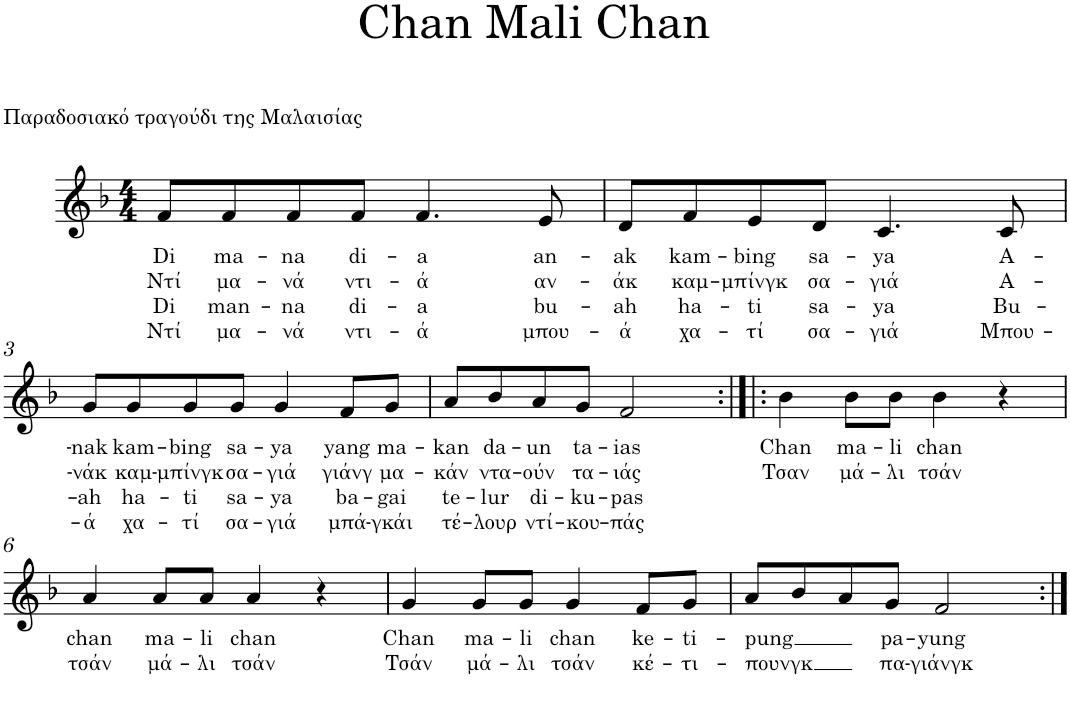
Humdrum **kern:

**kern	**text	**text	**text	**text
*part1	*part1	*part1	*part1	*part1
*staff1	*staff1	*staff1	*staff1	*staff1
*I"Piano	*	*	*	*
*I'Pno.	*	*	*	*
*clefG2	*	*	*	*
*k[b-]	*	*	*	*
*M4/4	*	*	*	*
=1	=1	=1	=1	=1
!	!LO:LY:b	!LO:LY:b	!LO:LY:b	!LO:LY:b
8f/L	Di	Ντί	Di	Ντί
!	!LO:LY:b	!LO:LY:b	!LO:LY:b	!LO:LY:b
8f/	ma-	μα-	man-	μα-
!	!LO:LY:b	!LO:LY:b	!LO:LY:b	!LO:LY:b
8f/	-na	-νά	-na	-νά
!	!LO:LY:b	!LO:LY:b	!LO:LY:b	!LO:LY:b
8f/J	di-	ντι-	di-	ντι-
!	!LO:LY:b	!LO:LY:b	!LO:LY:b	!LO:LY:b
4.f/	-a	-ά	a	-ά
!	!LO:LY:b	!LO:LY:b	!LO:LY:b	!LO:LY:b
8e/	an-	αν-	bu-	μπου-
=2	=2	=2	=2	=2
!	!LO:LY:b	!LO:LY:b	!LO:LY:b	!LO:LY:b
8d/L	-ak	-άκ	-ah	-ά
!	!LO:LY:b	!LO:LY:b	!LO:LY:b	!LO:LY:b
8f/	kam-	καμ-	ha-	χα-
!	!LO:LY:b	!LO:LY:b	!LO:LY:b	!LO:LY:b
8e/	-bing	-μπίνγκ	-ti	-τί
!	!LO:LY:b	!LO:LY:b	!LO:LY:b	!LO:LY:b
8d/J	sa-	σα-	sa-	σα-
!	!LO:LY:b	!LO:LY:b	!LO:LY:b	!LO:LY:b
4.c/	-ya	-γιά	-ya	-γιά
!	!LO:LY:b	!LO:LY:b	!LO:LY:b	!LO:LY:b
8c/	A-	Α-	Bu-	Μπου-
!!LO:LB:g=z
=3	=3	=3	=3	=3
!	!LO:LY:b	!LO:LY:b	!LO:LY:b	!LO:LY:b
8g/L	-nak	-νάκ	-ah	ά
!	!LO:LY:b	!LO:LY:b	!LO:LY:b	!LO:LY:b
8g/	kam-	καμ-	ha-	χα-
!	!LO:LY:b	!LO:LY:b	!LO:LY:b	!LO:LY:b
8g/	-bing	-μπίνγκ	-ti	-τί
!	!LO:LY:b	!LO:LY:b	!LO:LY:b	!LO:LY:b
8g/J	sa-	σα-	sa-	σα-
!	!LO:LY:b	!LO:LY:b	!LO:LY:b	!LO:LY:b
4g/	-ya	-γιά	-ya	-γιά
!	!LO:LY:b	!LO:LY:b	!LO:LY:b	!LO:LY:b
8f/L	yang	γιάνγ	ba-	μπά-
!	!LO:LY:b	!LO:LY:b	!LO:LY:b	!LO:LY:b
8g/J	ma-	μα-	-gai	-γκάι
=4	=4	=4	=4	=4
!	!LO:LY:b	!LO:LY:b	!LO:LY:b	!LO:LY:b
8a/L	kan	-κάν	te-	τέ-
!	!LO:LY:b	!LO:LY:b	!LO:LY:b	!LO:LY:b
8b-/	da-	ντα-	-lur	-λουρ
!	!LO:LY:b	!LO:LY:b	!LO:LY:b	!LO:LY:b
8a/	-un	-ούν	di-	ντί-
!	!LO:LY:b	!LO:LY:b	!LO:LY:b	!LO:LY:b
8g/J	ta-	τα-	-ku-	-κου-
!	!LO:LY:b	!LO:LY:b	!LO:LY:b	!LO:LY:b
2f/	-ias	-ιάς	-pas	-πάς
=5:|!|:	=5:|!|:	=5:|!|:	=5:|!|:	=5:|!|:
!	!LO:LY:b	!LO:LY:b	!	!
4b-\	Chan	Τσαν	.	.
!	!LO:LY:b	!LO:LY:b	!	!
8b-\L	ma-	μά-	.	.
!	!LO:LY:b	!LO:LY:b	!	!
8b-\J	-li	-λι	.	.
!	!LO:LY:b	!LO:LY:b	!	!
4b-\	chan	τσάν	.	.
4r	.	.	.	.
!!LO:LB:g=z
=6	=6	=6	=6	=6
!	!LO:LY:b	!LO:LY:b	!	!
4a/	chan	τσάν	.	.
!	!LO:LY:b	!LO:LY:b	!	!
8a/L	ma-	μά-	.	.
!	!LO:LY:b	!LO:LY:b	!	!
8a/J	-li	-λι	.	.
!	!LO:LY:b	!LO:LY:b	!	!
4a/	chan	τσάν	.	.
4r	.	.	.	.
=7	=7	=7	=7	=7
!	!LO:LY:b	!LO:LY:b	!	!
4g/	Chan	Τσάν	.	.
!	!LO:LY:b	!LO:LY:b	!	!
8g/L	ma-	μά-	.	.
!	!LO:LY:b	!LO:LY:b	!	!
8g/J	-li	-λι	.	.
!	!LO:LY:b	!LO:LY:b	!	!
4g/	chan	τσάν	.	.
!	!LO:LY:b	!LO:LY:b	!	!
8f/L	ke-	κέ-	.	.
!	!LO:LY:b	!LO:LY:b	!	!
8g/J	-ti-	-τι-	.	.
=8	=8	=8	=8	=8
!	!LO:LY:b	!LO:LY:b	!	!
8a/L	-pung	-πουνγκ	.	.
8b-/	.	.	.	.
8a/	.	.	.	.
!	!LO:LY:b	!LO:LY:b	!	!
8g/J	pa-	πα-	.	.
!	!LO:LY:b	!LO:LY:b	!	!
2f/	-yung	-γιάνγκ	.	.
=:|!	=:|!	=:|!	=:|!	=:|!
*-	*-	*-	*-	*-
